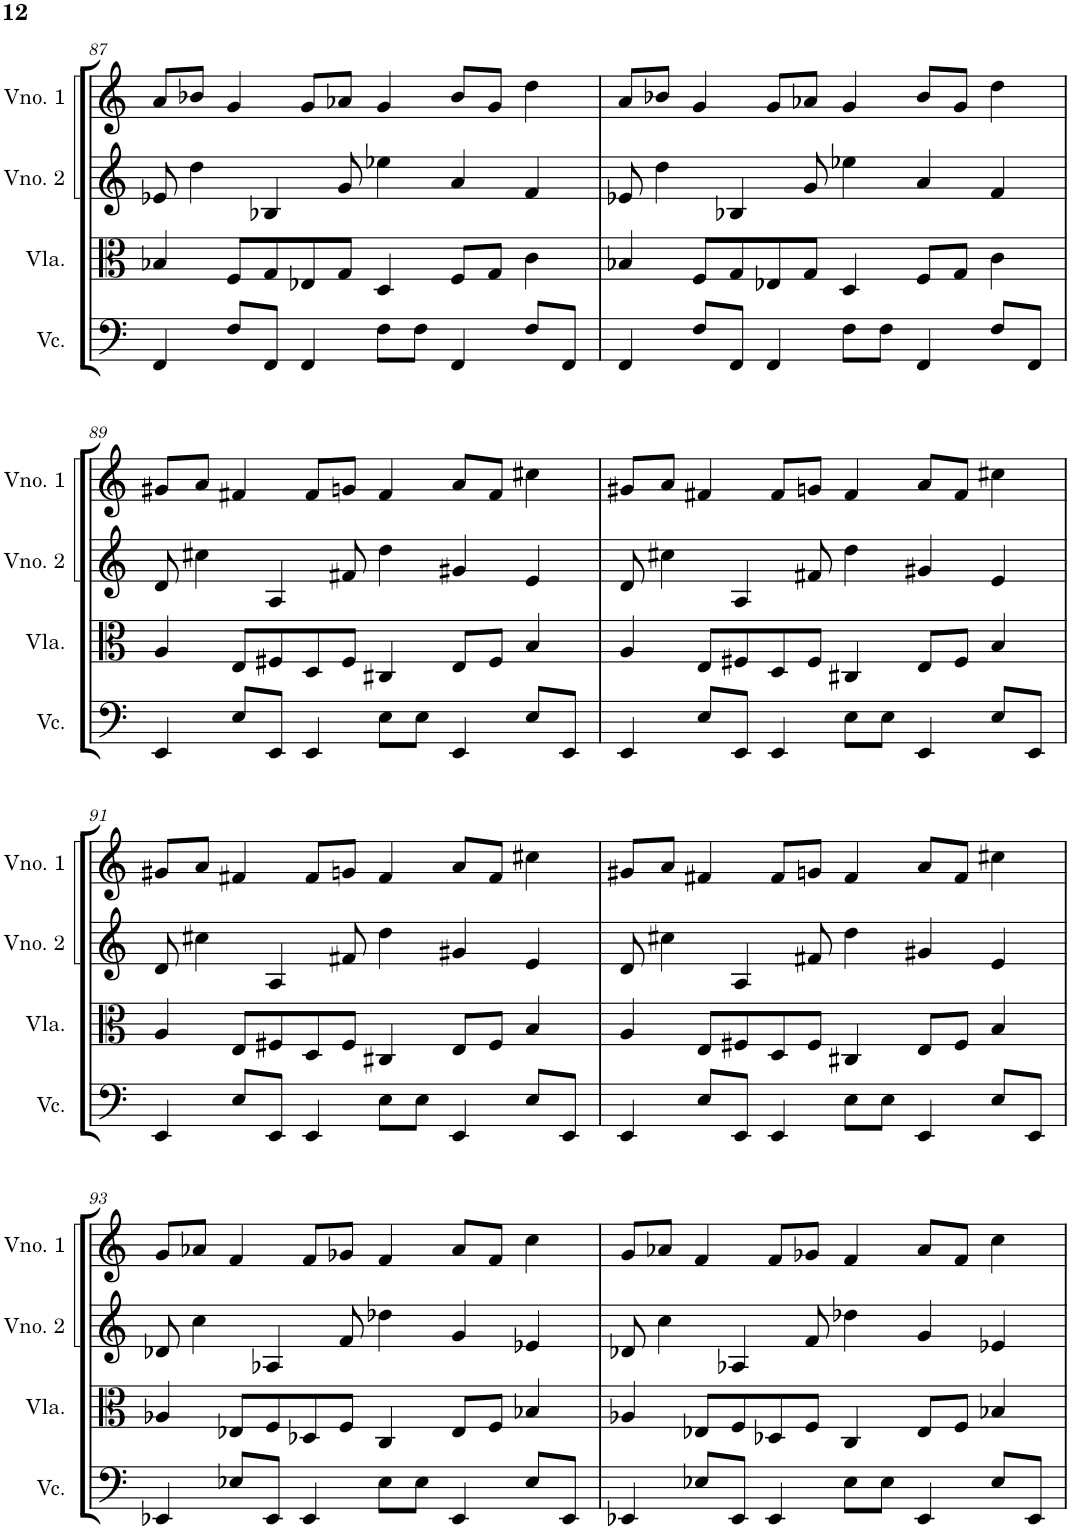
**kern	**kern	**kern	**kern
*part4	*part3	*part2	*part1
*staff4	*staff3	*staff2	*staff1
*I"Violoncelo	*I"Viola	*I"Violino 2	*I"Violino 1
*I'Vc.	*I'Vla.	*I'Vno. 2	*I'Vno. 1
!!LO:PB:g=z
*clefF4	*clefC3	*clefG2	*clefG2
*k[]	*k[]	*k[]	*k[]
*M6/4	*M6/4	*M6/4	*M6/4
=87	=87	=87	=87
4FF/	4B-X/	8e-X/	8a/L
.	.	4dd\	8b-X/J
8F/L	8F/L	.	4g/
8FF/J	8G/	4B-X/	.
4FF/	8E-X/	.	8g/L
.	8G/J	8g/	8a-X/J
8F\L	4D/	4ee-X\	4g/
8F\J	.	.	.
4FF/	8F/L	4a/	8b-/L
.	8G/J	.	8g/J
8F/L	4c\	4f/	4dd\
8FF/J	.	.	.
=88	=88	=88	=88
4FF/	4B-X/	8e-X/	8a/L
.	.	4dd\	8b-X/J
8F/L	8F/L	.	4g/
8FF/J	8G/	4B-X/	.
4FF/	8E-X/	.	8g/L
.	8G/J	8g/	8a-X/J
8F\L	4D/	4ee-X\	4g/
8F\J	.	.	.
4FF/	8F/L	4a/	8b-/L
.	8G/J	.	8g/J
8F/L	4c\	4f/	4dd\
8FF/J	.	.	.
!!LO:LB:g=z
=89	=89	=89	=89
4EE/	4A/	8d/	8g#X/L
.	.	4cc#X\	8a/J
8E/L	8E/L	.	4f#X/
8EE/J	8F#X/	4A/	.
4EE/	8D/	.	8f#/L
.	8F#/J	8f#X/	8gn/J
8E\L	4C#X/	4dd\	4f#/
8E\J	.	.	.
4EE/	8E/L	4g#X/	8a/L
.	8F#/J	.	8f#/J
8E/L	4B/	4e/	4cc#X\
8EE/J	.	.	.
=90	=90	=90	=90
4EE/	4A/	8d/	8g#X/L
.	.	4cc#X\	8a/J
8E/L	8E/L	.	4f#X/
8EE/J	8F#X/	4A/	.
4EE/	8D/	.	8f#/L
.	8F#/J	8f#X/	8gn/J
8E\L	4C#X/	4dd\	4f#/
8E\J	.	.	.
4EE/	8E/L	4g#X/	8a/L
.	8F#/J	.	8f#/J
8E/L	4B/	4e/	4cc#X\
8EE/J	.	.	.
!!LO:LB:g=z
=91	=91	=91	=91
4EE/	4A/	8d/	8g#X/L
.	.	4cc#X\	8a/J
8E/L	8E/L	.	4f#X/
8EE/J	8F#X/	4A/	.
4EE/	8D/	.	8f#/L
.	8F#/J	8f#X/	8gn/J
8E\L	4C#X/	4dd\	4f#/
8E\J	.	.	.
4EE/	8E/L	4g#X/	8a/L
.	8F#/J	.	8f#/J
8E/L	4B/	4e/	4cc#X\
8EE/J	.	.	.
=92	=92	=92	=92
4EE/	4A/	8d/	8g#X/L
.	.	4cc#X\	8a/J
8E/L	8E/L	.	4f#X/
8EE/J	8F#X/	4A/	.
4EE/	8D/	.	8f#/L
.	8F#/J	8f#X/	8gn/J
8E\L	4C#X/	4dd\	4f#/
8E\J	.	.	.
4EE/	8E/L	4g#X/	8a/L
.	8F#/J	.	8f#/J
8E/L	4B/	4e/	4cc#X\
8EE/J	.	.	.
!!LO:LB:g=z
=93	=93	=93	=93
4EE-X/	4A-X/	8d-X/	8g/L
.	.	4cc\	8a-X/J
8E-X/L	8E-X/L	.	4f/
8EE-/J	8F/	4A-X/	.
4EE-/	8D-X/	.	8f/L
.	8F/J	8f/	8g-X/J
8E-\L	4C/	4dd-X\	4f/
8E-\J	.	.	.
4EE-/	8E-/L	4g/	8a-/L
.	8F/J	.	8f/J
8E-/L	4B-X/	4e-X/	4cc\
8EE-/J	.	.	.
=94	=94	=94	=94
4EE-X/	4A-X/	8d-X/	8g/L
.	.	4cc\	8a-X/J
8E-X/L	8E-X/L	.	4f/
8EE-/J	8F/	4A-X/	.
4EE-/	8D-X/	.	8f/L
.	8F/J	8f/	8g-X/J
8E-\L	4C/	4dd-X\	4f/
8E-\J	.	.	.
4EE-/	8E-/L	4g/	8a-/L
.	8F/J	.	8f/J
8E-/L	4B-X/	4e-X/	4cc\
8EE-/J	.	.	.
=	=	=	=
*-	*-	*-	*-
